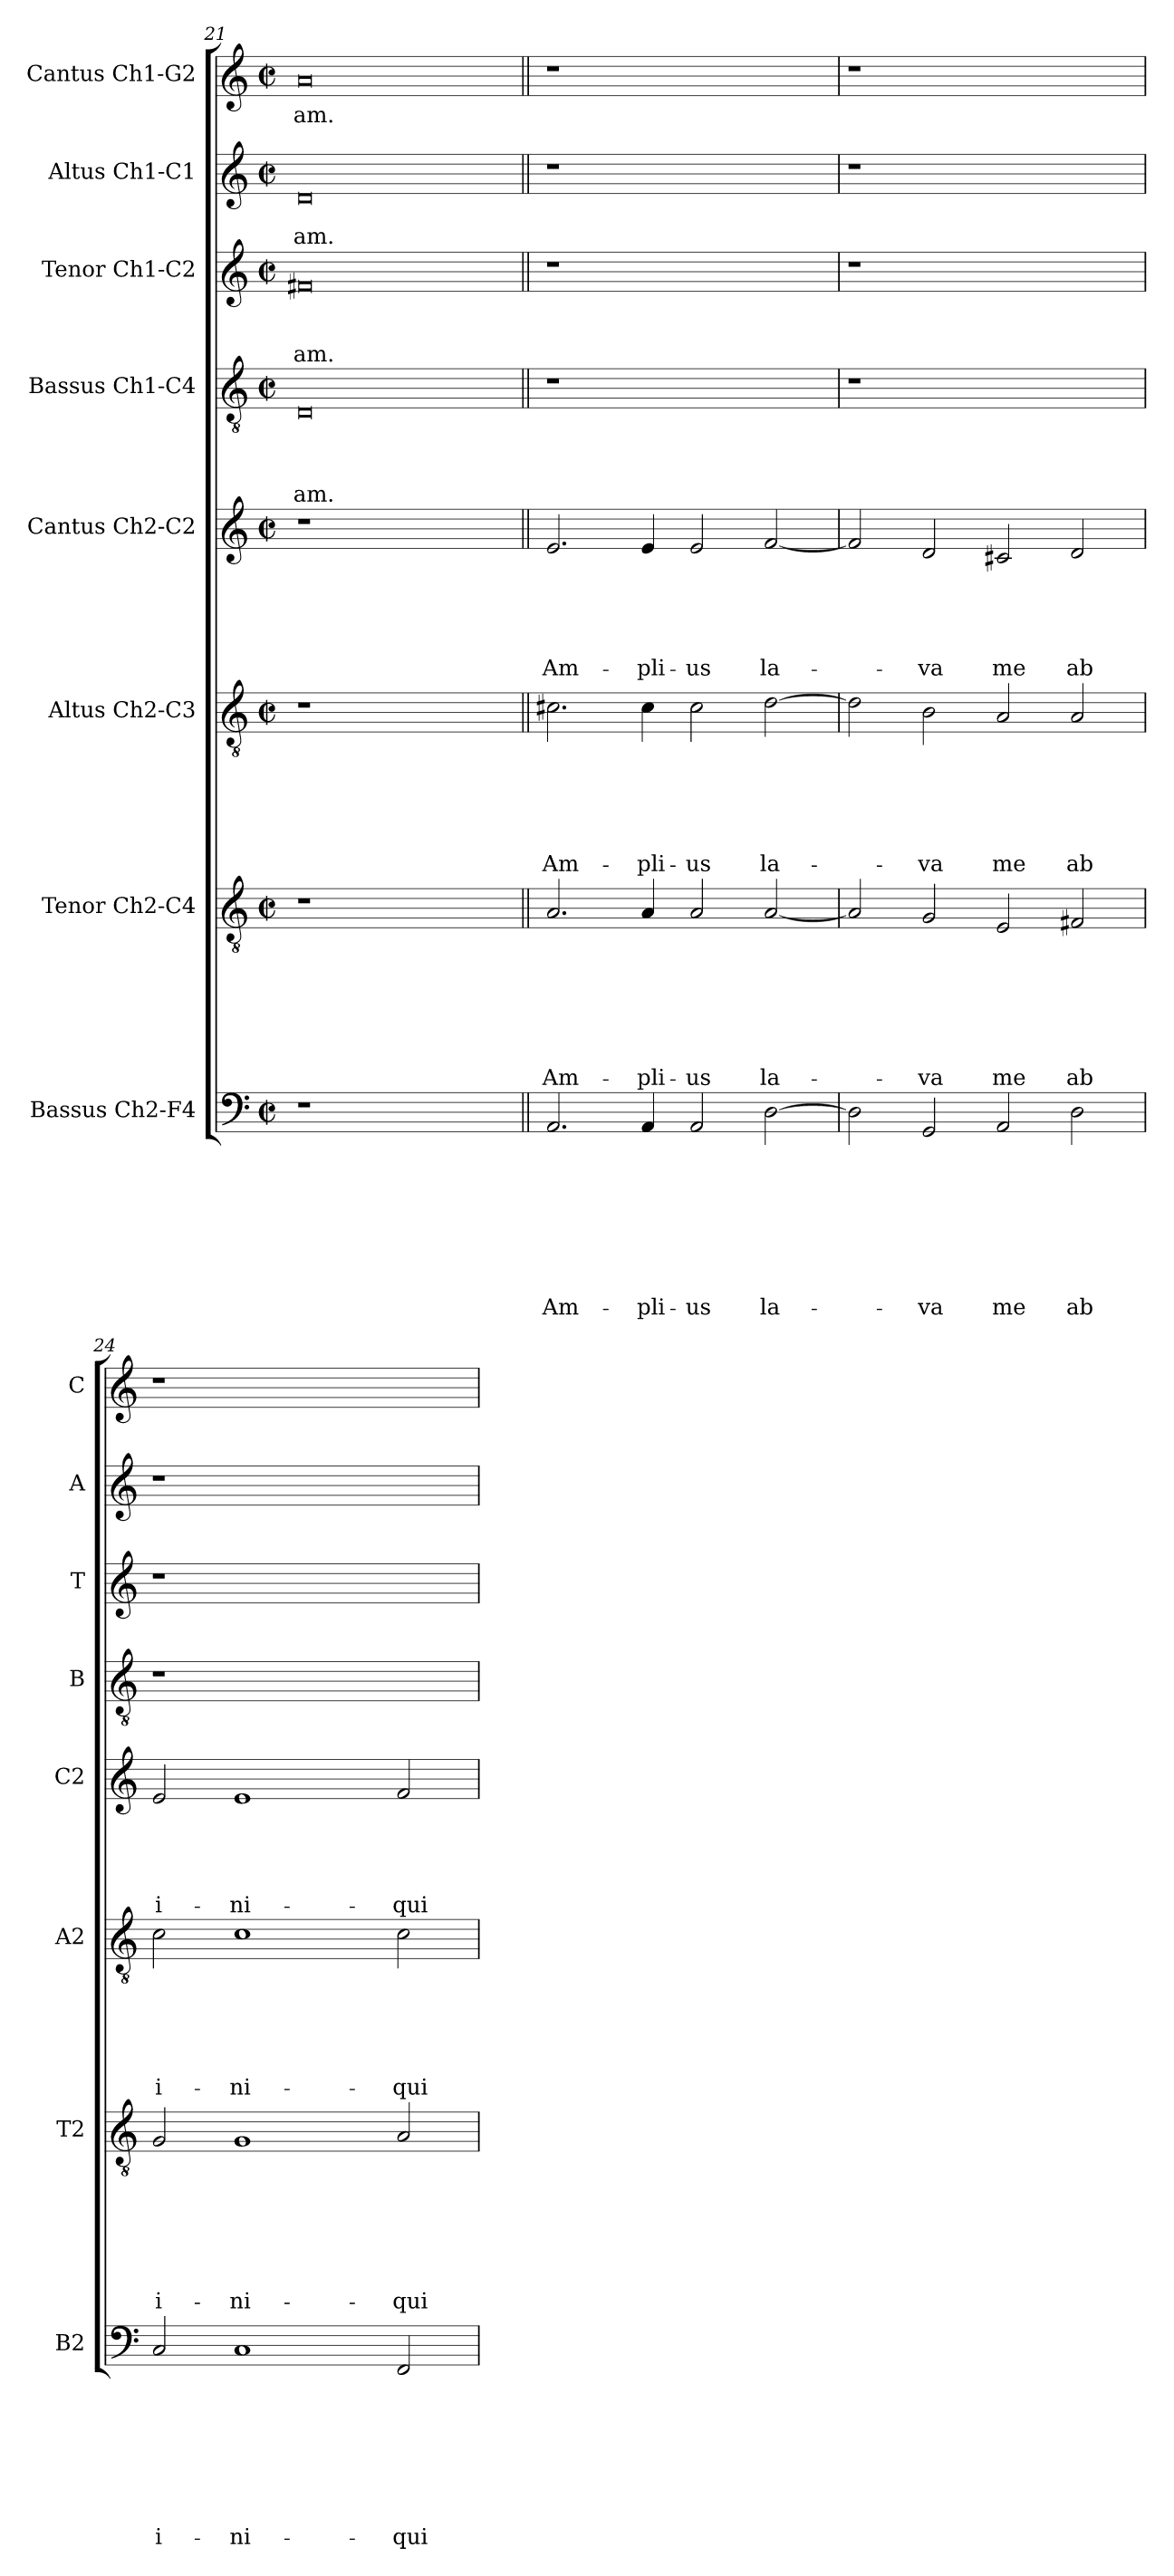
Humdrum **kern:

**kern	**text	**text	**text	**text	**text	**text	**text	**text	**kern	**text	**text	**text	**text	**text	**text	**text	**kern	**text	**text	**text	**text	**text	**text	**kern	**text	**text	**text	**text	**text	**kern	**text	**text	**text	**text	**kern	**text	**text	**text	**kern	**text	**text	**kern	**text
*part8	*part8	*part8	*part8	*part8	*part8	*part8	*part8	*part8	*part7	*part7	*part7	*part7	*part7	*part7	*part7	*part7	*part6	*part6	*part6	*part6	*part6	*part6	*part6	*part5	*part5	*part5	*part5	*part5	*part5	*part4	*part4	*part4	*part4	*part4	*part3	*part3	*part3	*part3	*part2	*part2	*part2	*part1	*part1
*staff8	*staff8	*staff8	*staff8	*staff8	*staff8	*staff8	*staff8	*staff8	*staff7	*staff7	*staff7	*staff7	*staff7	*staff7	*staff7	*staff7	*staff6	*staff6	*staff6	*staff6	*staff6	*staff6	*staff6	*staff5	*staff5	*staff5	*staff5	*staff5	*staff5	*staff4	*staff4	*staff4	*staff4	*staff4	*staff3	*staff3	*staff3	*staff3	*staff2	*staff2	*staff2	*staff1	*staff1
*I"Bassus Ch2-F4	*	*	*	*	*	*	*	*	*I"Tenor Ch2-C4	*	*	*	*	*	*	*	*I"Altus Ch2-C3	*	*	*	*	*	*	*I"Cantus Ch2-C2	*	*	*	*	*	*I"Bassus Ch1-C4	*	*	*	*	*I"Tenor Ch1-C2	*	*	*	*I"Altus Ch1-C1	*	*	*I"Cantus Ch1-G2	*
*I'B2	*	*	*	*	*	*	*	*	*I'T2	*	*	*	*	*	*	*	*I'A2	*	*	*	*	*	*	*I'C2	*	*	*	*	*	*I'B	*	*	*	*	*I'T	*	*	*	*I'A	*	*	*I'C	*
*clefF4	*	*	*	*	*	*	*	*	*clefGv2	*	*	*	*	*	*	*	*clefGv2	*	*	*	*	*	*	*clefG2	*	*	*	*	*	*clefGv2	*	*	*	*	*clefG2	*	*	*	*clefG2	*	*	*clefG2	*
*k[]	*	*	*	*	*	*	*	*	*k[]	*	*	*	*	*	*	*	*k[]	*	*	*	*	*	*	*k[]	*	*	*	*	*	*k[]	*	*	*	*	*k[]	*	*	*	*k[]	*	*	*k[]	*
*C:	*	*	*	*	*	*	*	*	*C:	*	*	*	*	*	*	*	*C:	*	*	*	*	*	*	*C:	*	*	*	*	*	*C:	*	*	*	*	*C:	*	*	*	*C:	*	*	*C:	*
*M2/2	*	*	*	*	*	*	*	*	*M2/2	*	*	*	*	*	*	*	*M2/2	*	*	*	*	*	*	*M2/2	*	*	*	*	*	*M2/2	*	*	*	*	*M2/2	*	*	*	*M2/2	*	*	*M2/2	*
*met(c|)	*	*	*	*	*	*	*	*	*met(c|)	*	*	*	*	*	*	*	*met(c|)	*	*	*	*	*	*	*met(c|)	*	*	*	*	*	*met(c|)	*	*	*	*	*met(c|)	*	*	*	*met(c|)	*	*	*met(c|)	*
=21	=21	=21	=21	=21	=21	=21	=21	=21	=21	=21	=21	=21	=21	=21	=21	=21	=21	=21	=21	=21	=21	=21	=21	=21	=21	=21	=21	=21	=21	=21	=21	=21	=21	=21	=21	=21	=21	=21	=21	=21	=21	=21	=21
!	!	!	!	!	!	!	!	!	!	!	!	!	!	!	!	!	!	!	!	!	!	!	!	!	!	!	!	!	!	!	!	!	!	!LO:LY:b	!	!	!	!LO:LY:b	!	!	!LO:LY:b	!	!LO:LY:b
1r	.	.	.	.	.	.	.	.	1r	.	.	.	.	.	.	.	1r	.	.	.	.	.	.	1r	.	.	.	.	.	0D	.	.	.	-am.	0f#X	.	.	-am.	0d	.	-am.	0a	-am.
1ryy	.	.	.	.	.	.	.	.	1ryy	.	.	.	.	.	.	.	1ryy	.	.	.	.	.	.	1ryy	.	.	.	.	.	.	.	.	.	.	.	.	.	.	.	.	.	.	.
!!LO:LB:g=z
=22||	=22||	=22||	=22||	=22||	=22||	=22||	=22||	=22||	=22||	=22||	=22||	=22||	=22||	=22||	=22||	=22||	=22||	=22||	=22||	=22||	=22||	=22||	=22||	=22||	=22||	=22||	=22||	=22||	=22||	=22||	=22||	=22||	=22||	=22||	=22||	=22||	=22||	=22||	=22||	=22||	=22||	=22||	=22||
!	!	!	!	!	!	!	!	!LO:LY:b	!	!	!	!	!	!	!	!LO:LY:b	!	!	!	!	!	!	!LO:LY:b	!	!	!	!	!	!LO:LY:b	!	!	!	!	!	!	!	!	!	!	!	!	!	!
2.AA/	.	.	.	.	.	.	.	Am-	2.A/	.	.	.	.	.	.	Am-	2.c#X\	.	.	.	.	.	Am-	2.e/	.	.	.	.	Am-	1r	.	.	.	.	1r	.	.	.	1r	.	.	1r	.
!	!	!	!	!	!	!	!	!LO:LY:b	!	!	!	!	!	!	!	!LO:LY:b	!	!	!	!	!	!	!LO:LY:b	!	!	!	!	!	!LO:LY:b	!	!	!	!	!	!	!	!	!	!	!	!	!	!
4AA/	.	.	.	.	.	.	.	-pli-	4A/	.	.	.	.	.	.	-pli-	4c#\	.	.	.	.	.	-pli-	4e/	.	.	.	.	-pli-	.	.	.	.	.	.	.	.	.	.	.	.	.	.
!	!	!	!	!	!	!	!	!LO:LY:b	!	!	!	!	!	!	!	!LO:LY:b	!	!	!	!	!	!	!LO:LY:b	!	!	!	!	!	!LO:LY:b	!	!	!	!	!	!	!	!	!	!	!	!	!	!
2AA/	.	.	.	.	.	.	.	-us	2A/	.	.	.	.	.	.	-us	2c#\	.	.	.	.	.	-us	2e/	.	.	.	.	-us	1ryy	.	.	.	.	1ryy	.	.	.	1ryy	.	.	1ryy	.
!	!	!	!	!	!	!	!	!LO:LY:b	!	!	!	!	!	!	!	!LO:LY:b	!	!	!	!	!	!	!LO:LY:b	!	!	!	!	!	!LO:LY:b	!	!	!	!	!	!	!	!	!	!	!	!	!	!
[2D\	.	.	.	.	.	.	.	la-	[2A/	.	.	.	.	.	.	la-	[2d\	.	.	.	.	.	la-	[2f/	.	.	.	.	la-	.	.	.	.	.	.	.	.	.	.	.	.	.	.
=23	=23	=23	=23	=23	=23	=23	=23	=23	=23	=23	=23	=23	=23	=23	=23	=23	=23	=23	=23	=23	=23	=23	=23	=23	=23	=23	=23	=23	=23	=23	=23	=23	=23	=23	=23	=23	=23	=23	=23	=23	=23	=23	=23
2D\]	.	.	.	.	.	.	.	.	2A/]	.	.	.	.	.	.	.	2d\]	.	.	.	.	.	.	2f/]	.	.	.	.	.	1r	.	.	.	.	1r	.	.	.	1r	.	.	1r	.
!	!	!	!	!	!	!	!	!LO:LY:b	!	!	!	!	!	!	!	!LO:LY:b	!	!	!	!	!	!	!LO:LY:b	!	!	!	!	!	!LO:LY:b	!	!	!	!	!	!	!	!	!	!	!	!	!	!
2GG/	.	.	.	.	.	.	.	-va	2G/	.	.	.	.	.	.	-va	2B\	.	.	.	.	.	-va	2d/	.	.	.	.	-va	.	.	.	.	.	.	.	.	.	.	.	.	.	.
!	!	!	!	!	!	!	!	!LO:LY:b	!	!	!	!	!	!	!	!LO:LY:b	!	!	!	!	!	!	!LO:LY:b	!	!	!	!	!	!LO:LY:b	!	!	!	!	!	!	!	!	!	!	!	!	!	!
2AA/	.	.	.	.	.	.	.	me	2E/	.	.	.	.	.	.	me	2A/	.	.	.	.	.	me	2c#X/	.	.	.	.	me	1ryy	.	.	.	.	1ryy	.	.	.	1ryy	.	.	1ryy	.
!	!	!	!	!	!	!	!	!LO:LY:b	!	!	!	!	!	!	!	!LO:LY:b	!	!	!	!	!	!	!LO:LY:b	!	!	!	!	!	!LO:LY:b	!	!	!	!	!	!	!	!	!	!	!	!	!	!
2D\	.	.	.	.	.	.	.	ab	2F#X/	.	.	.	.	.	.	ab	2A/	.	.	.	.	.	ab	2d/	.	.	.	.	ab	.	.	.	.	.	.	.	.	.	.	.	.	.	.
=24	=24	=24	=24	=24	=24	=24	=24	=24	=24	=24	=24	=24	=24	=24	=24	=24	=24	=24	=24	=24	=24	=24	=24	=24	=24	=24	=24	=24	=24	=24	=24	=24	=24	=24	=24	=24	=24	=24	=24	=24	=24	=24	=24
!	!	!	!	!	!	!	!	!LO:LY:b	!	!	!	!	!	!	!	!LO:LY:b	!	!	!	!	!	!	!LO:LY:b	!	!	!	!	!	!LO:LY:b	!	!	!	!	!	!	!	!	!	!	!	!	!	!
2C/	.	.	.	.	.	.	.	i-	2G/	.	.	.	.	.	.	i-	2c\	.	.	.	.	.	i-	2e/	.	.	.	.	i-	1r	.	.	.	.	1r	.	.	.	1r	.	.	1r	.
!	!	!	!	!	!	!	!	!LO:LY:b	!	!	!	!	!	!	!	!LO:LY:b	!	!	!	!	!	!	!LO:LY:b	!	!	!	!	!	!LO:LY:b	!	!	!	!	!	!	!	!	!	!	!	!	!	!
1C	.	.	.	.	.	.	.	-ni-	1G	.	.	.	.	.	.	-ni-	1c	.	.	.	.	.	-ni-	1e	.	.	.	.	-ni-	.	.	.	.	.	.	.	.	.	.	.	.	.	.
.	.	.	.	.	.	.	.	.	.	.	.	.	.	.	.	.	.	.	.	.	.	.	.	.	.	.	.	.	.	1ryy	.	.	.	.	1ryy	.	.	.	1ryy	.	.	1ryy	.
!	!	!	!	!	!	!	!	!LO:LY:b	!	!	!	!	!	!	!	!LO:LY:b	!	!	!	!	!	!	!LO:LY:b	!	!	!	!	!	!LO:LY:b	!	!	!	!	!	!	!	!	!	!	!	!	!	!
2FF/	.	.	.	.	.	.	.	-qui-	2A/	.	.	.	.	.	.	-qui-	2c\	.	.	.	.	.	-qui-	2f/	.	.	.	.	-qui-	.	.	.	.	.	.	.	.	.	.	.	.	.	.
=	=	=	=	=	=	=	=	=	=	=	=	=	=	=	=	=	=	=	=	=	=	=	=	=	=	=	=	=	=	=	=	=	=	=	=	=	=	=	=	=	=	=	=
*-	*-	*-	*-	*-	*-	*-	*-	*-	*-	*-	*-	*-	*-	*-	*-	*-	*-	*-	*-	*-	*-	*-	*-	*-	*-	*-	*-	*-	*-	*-	*-	*-	*-	*-	*-	*-	*-	*-	*-	*-	*-	*-	*-
